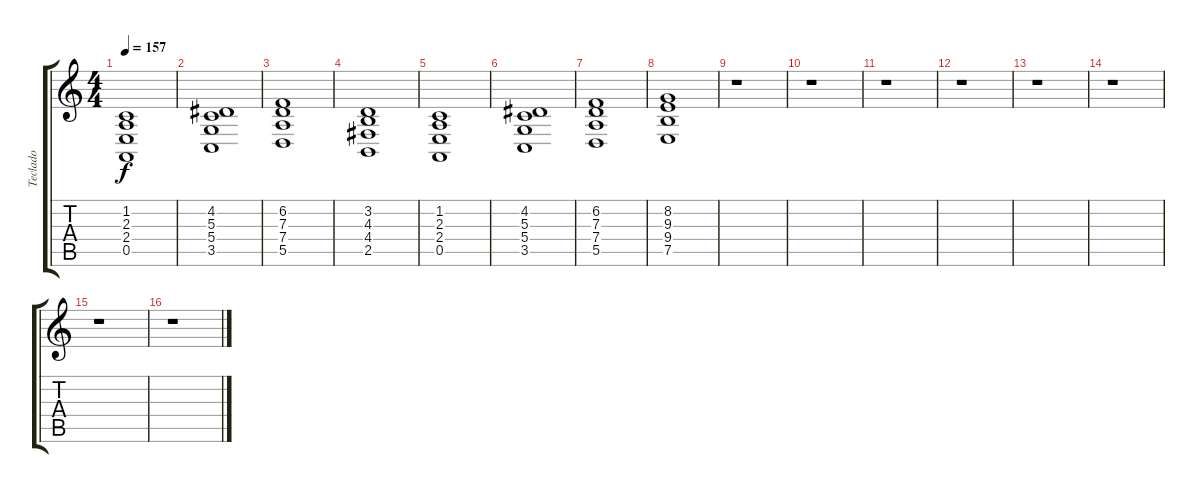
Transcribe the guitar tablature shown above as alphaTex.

\track ("Teclado" "Teclado") {instrument choiraahs}
\staff {score tabs}
\tuning (E4 B3 G3 D3 A2 E2) {hide}
\ts (4 4)
\tempo 157
\clef g2
\ks c
(1.2 2.3 2.4 0.5).1{dy f} |
(4.2 5.3 5.4 3.5).1 |
(6.2 7.3 7.4 5.5).1 |
(3.2 4.3 4.4 2.5).1 |
(1.2 2.3 2.4 0.5).1 |
(4.2 5.3 5.4 3.5).1 |
(6.2 7.3 7.4 5.5).1 |
(8.2 9.3 9.4 7.5).1 |
r.1 |
r.1 |
r.1 |
r.1 |
r.1 |
r.1 |
r.1 |
r.1
